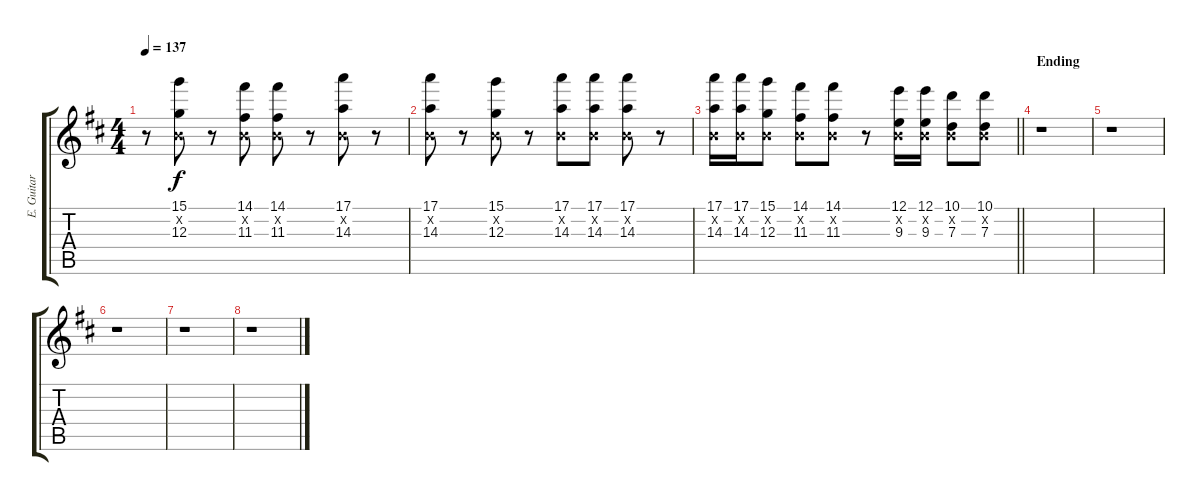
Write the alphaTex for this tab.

\track ("E. Guitar III" "E. Guitar ") {instrument overdrivenguitar}
\staff {score tabs}
\tuning (E4 B3 G3 D3 A2 E2) {hide}
\ts (4 4)
\tempo 137
\clef g2
\ks d
r.8{dy f} (15.1 0.2{x} 12.3).8 r.8 (14.1 0.2{x} 11.3).8 (14.1 0.2{x} 11.3).8 r.8 (17.1 0.2{x} 14.3).8 r.8 |
(17.1 0.2{x} 14.3).8 r.8 (15.1 0.2{x} 12.3).8 r.8 (17.1 0.2{x} 14.3).8 (17.1 0.2{x} 14.3).8 (17.1 0.2{x} 14.3).8 r.8 |
\barLineRight lightlight
(17.1 0.2{x} 14.3).16 (17.1 0.2{x} 14.3).16 (15.1 0.2{x} 12.3).8 (14.1 0.2{x} 11.3).8 (14.1 0.2{x} 11.3).8 r.8 (12.1 0.2{x} 9.3).16 (12.1 0.2{x} 9.3).16 (10.1 0.2{x} 7.3).8 (10.1 0.2{x} 7.3).8 |
\section ("" "Ending")
r.1 |
r.1 |
r.1 |
r.1 |
r.1
